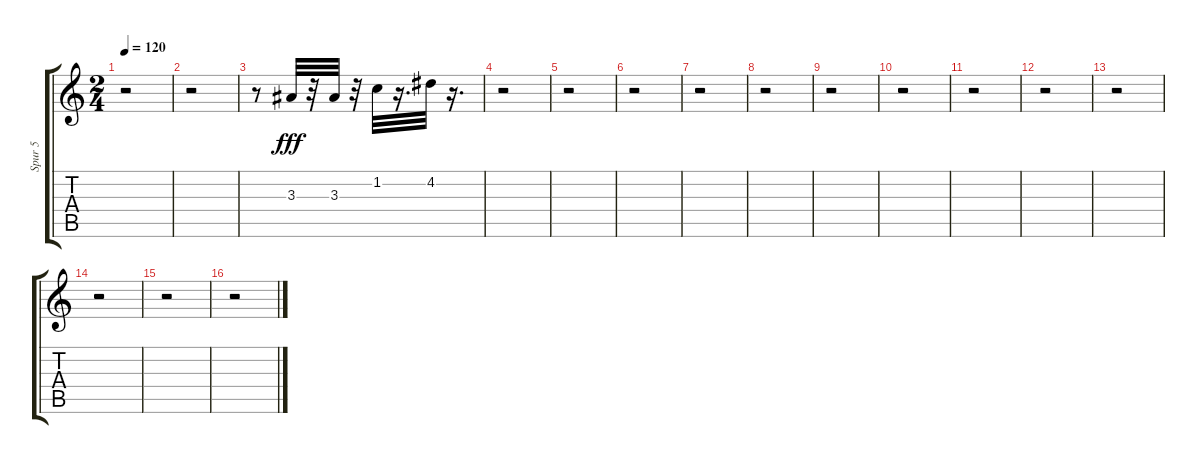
\track ("Spur 5" "Spur 5") {instrument electricguitarmuted}
\staff {score tabs}
\tuning (E4 B3 G3 D3 A2 E2) {hide}
\ts (2 4)
\tempo 120
\clef g2
\ks c
r.2{dy fff} |
r.2 |
r.8 3.3.32 r.32 3.3.32 r.32 1.2.32 r.16{d} 4.2.32 r.16{d} |
r.2 |
r.2 |
r.2 |
r.2 |
r.2 |
r.2 |
r.2 |
r.2 |
r.2 |
r.2 |
r.2 |
r.2 |
r.2
